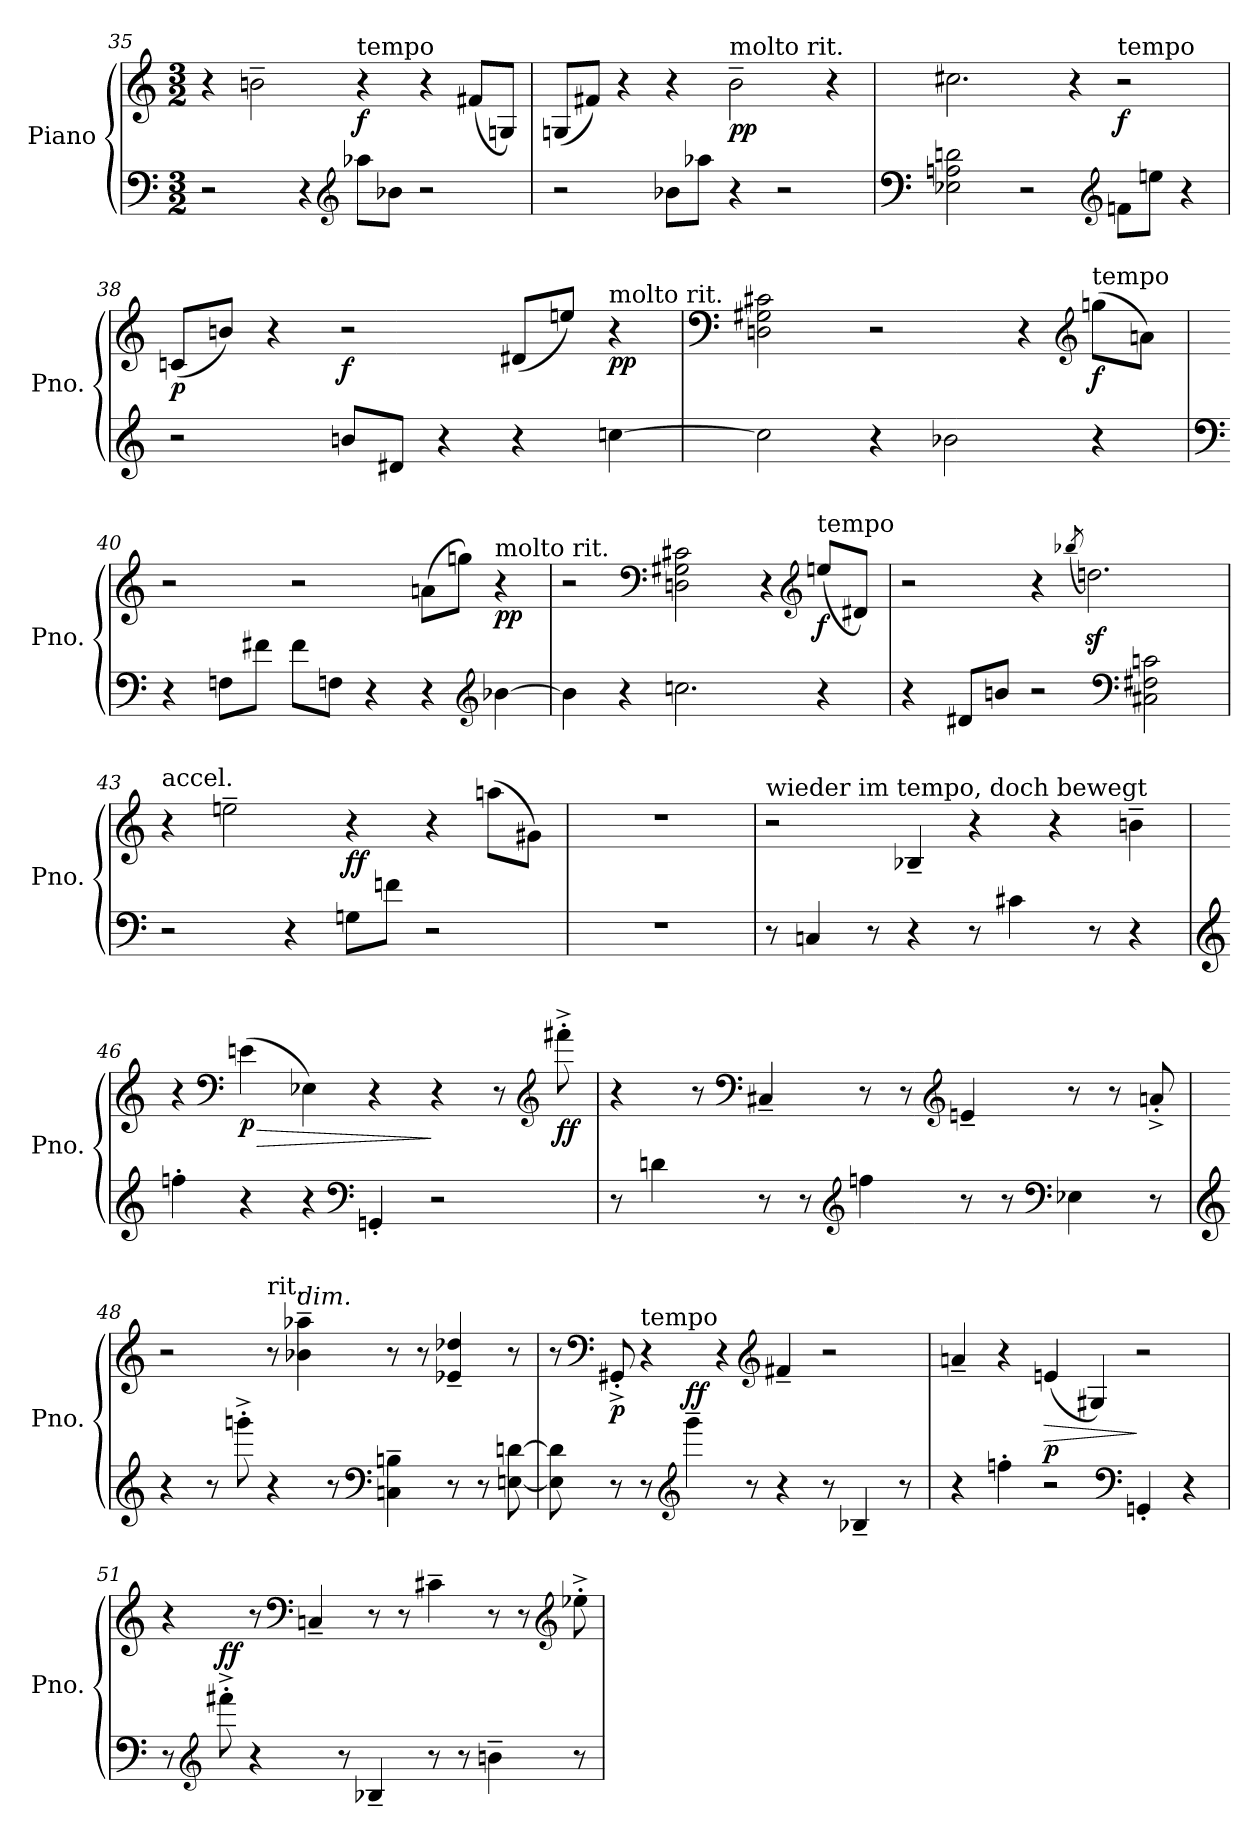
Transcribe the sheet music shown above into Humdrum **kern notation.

**kern	**kern	**dynam
*part1	*part1	*part1
*staff2	*staff1	*staff1/2
*I"Piano	*	*
*I'Pno.	*	*
*clefF4	*clefG2	*
*k[]	*k[]	*
*M3/2	*M3/2	*
=35	=35	=35
2r	4r	.
.	2bn~\	.
4r	.	.
*clefG2	*	*
!	!LO:TX:a:t=tempo	!
!	!	!LO:DY:b
8aa-X\L	4r	f
8b-X\J	.	.
2r	4r	.
.	(8f#X/L	.
.	8Gn/J)	.
!!LO:LB:g=z
=36	=36	=36
2r	(8Gn/L	.
.	8f#X/J)	.
.	4r	.
8b-X\L	4r	.
8aa-X\J	.	.
!	!LO:TX:a:t=molto rit.	!
!	!	!LO:DY:b
4r	2b~\	pp
2r	.	.
.	4r	.
=37	=37	=37
*clefF4	*	*
2E-X\ 2An\ 2dn\	2.cc#X\	.
2r	.	.
.	4r	.
*clefG2	*	*
!	!LO:TX:a:t=tempo	!
!	!	!LO:DY:b
8fn\L	2r	f
8een\J	.	.
4r	.	.
=38	=38	=38
!	!	!LO:DY:b
2r	(8cn/L	p
.	8bn/J)	.
.	4r	.
!	!	!LO:DY:b
8bn/L	2r	f
8d#X/J	.	.
4r	.	.
4r	(8d#X/L	.
.	8een/J)	.
!	!LO:TX:a:t=molto rit.	!
!	!	!LO:DY:b
[4ccn\	4r	pp
=39	=39	=39
*	*clefF4	*
2cc\]	2Dn\ 2G#X\ 2c#X\	.
4r	2r	.
2b-X\	.	.
.	4r	.
*	*clefG2	*
!	!LO:TX:a:t=tempo	!
!	!	!LO:DY:b
4r	(8ggn\L	f
.	8an\J)	.
!!LO:LB:g=z
=40	=40	=40
*clefF4	*	*
4r	2r	.
8Fn\L	.	.
8f#X\J	.	.
8f#\L	2r	.
8Fn\J	.	.
4r	.	.
4r	(8an\L	.
.	8ggn\J)	.
*clefG2	*	*
!	!LO:TX:a:t=molto rit.	!
!	!	!LO:DY:b
[4b-X\	4r	pp
=41	=41	=41
4b-\]	2r	.
4r	.	.
*	*clefF4	*
2.ccn\	2Dn\ 2G#X\ 2c#X\	.
.	4r	.
*	*clefG2	*
!	!LO:TX:a:t=tempo	!
!	!	!LO:DY:b
4r	(8een/L	f
.	8d#X/J)	.
=42	=42	=42
4r	2r	.
8d#X/L	.	.
8bn/J	.	.
2r	4r	.
.	(8qbb-X/	.
.	2.ddnz<\)	.
*clefF4	*	*
2C#X\ 2F#X\ 2cn\	.	.
!!LO:PB:g=z
=43	=43	=43
!	!LO:TX:a:t=accel.	!
2r	4r	.
.	2een~\	.
4r	.	.
!	!	!LO:DY:b
8Gn\L	4r	ff
8fn\J	.	.
2r	4r	.
.	(8aan\L	.
.	8g#X\J)	.
=44	=44	=44
1.r	1.r	.
=45	=45	=45
!	!LO:TX:a:t=wieder im tempo, doch bewegt	!
8r	2r	.
4Cn/	.	.
8r	.	.
4r	4B-X~/	.
8r	4r	.
4c#X\	.	.
.	4r	.
8r	.	.
4r	4bn~\	.
=46	=46	=46
*clefG2	*	*
!	!	!LO:DY:b
4ffn'\	4r	other-dynamics
*	*clefF4	*
!	!	!LO:HP:b
!	!	!LO:DY:n=1:b
4r	(4en\	> p
4r	4E-X\)	.
*clefF4	*	*
4GGn'/	4r	.
2r	4r	]
.	8r	.
*	*clefG2	*
!	!	!LO:DY:n=2:b
.	8fff#X'^\	ff
!!LO:LB:g=z
=47	=47	=47
8r	4r	.
4dn\	.	.
.	8r	.
*	*clefF4	*
8r	4C#X~/	.
8r	.	.
*clefG2	*	*
4ffn\	8r	.
.	8r	.
*	*clefG2	*
8r	4en~/	.
8r	.	.
*clefF4	*	*
4E-X\	8r	.
.	8r	.
8r	8an^'/	.
=48	=48	=48
*clefG2	*	*
4r	2r	.
8r	.	.
!	!	!LO:DY:b=2
8gggn'^\	.	other-dynamics
!	!LO:TX:a:t=rit.	!
4r	8r	.
!	!LO:TX:a:i:t=dim.	!
.	4b-X\~ 4aa-X\~	.
8r	.	.
*clefF4	*	*
4Cn\~ 4Bn\~	8r	.
.	8r	.
8r	4e-X/~ 4dd-X/~	.
8r	.	.
[8En\ [8dn\	8r	.
!!LO:LB:g=z
=49	=49	=49
8E\] 8d\]	8r	.
*	*clefF4	*
!	!	!LO:DY:b
8r	8GG#X'^/	p
!	!LO:TX:a:t=tempo	!
8r	4r	.
*clefG2	*	*
!	!	!LO:DY:a=2
4ggg~\	.	ff
.	4r	.
8r	.	.
*	*clefG2	*
4r	4f#X~/	.
8r	2r	.
4B-X~/	.	.
8r	.	.
=50	=50	=50
4r	4an~/	.
!	!	!LO:DY:a=2
4ffn'\	4r	other-dynamics
!	!	!LO:HP:b
!	!	!LO:DY:n=1:a=2
2r	(4en/	> p
.	4G#X/)	.
*clefF4	*	*
4GGn'/	2r	]
4r	.	.
=51	=51	=51
8r	4r	.
*clefG2	*	*
!	!	!LO:DY:a=2
8fff#X'^\	.	ff
4r	8r	.
*	*clefF4	*
.	4Cn~/	.
8r	.	.
4B-X~/	8r	.
.	8r	.
8r	4c#X~\	.
8r	.	.
4bn~\	8r	.
.	8r	.
*	*clefG2	*
8r	8ee-X'^\	.
=	=	=
*-	*-	*-
